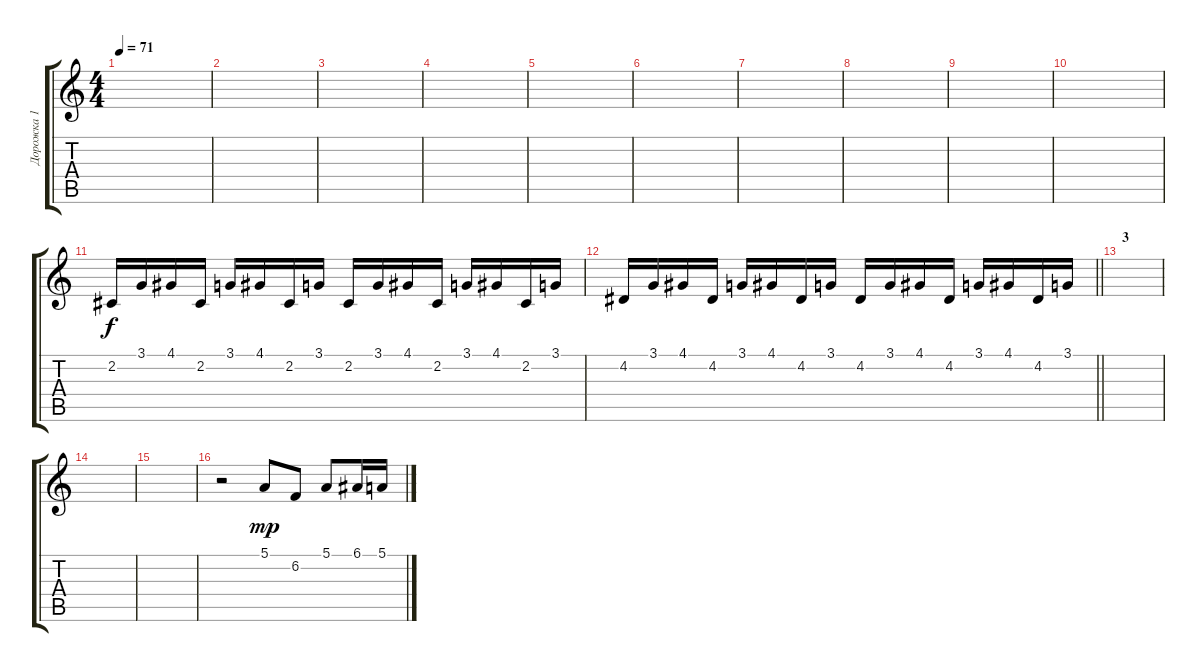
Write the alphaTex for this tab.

\track ("Дорожка 1" "Дорожка 1") {instrument acousticgrandpiano}
\staff {score tabs}
\tuning (E4 B3 G3 D3 A2 E2) {hide}
\ts (4 4)
\tempo 71
\clef g2
\ks c
|
|
|
|
|
|
|
|
|
|
2.2.16 3.1.16 4.1.16 2.2.16 3.1.16 4.1.16 2.2.16 3.1.16 2.2.16 3.1.16 4.1.16 2.2.16 3.1.16 4.1.16 2.2.16 3.1.16 |
\barLineRight lightlight
4.2.16 3.1.16 4.1.16 4.2.16 3.1.16 4.1.16 4.2.16 3.1.16 4.2.16 3.1.16 4.1.16 4.2.16 3.1.16 4.1.16 4.2.16 3.1.16 |
\section ("" "3")
|
|
|
r.2 5.1.8{dy mp} 6.2.8 5.1.8 6.1.16 5.1.16
